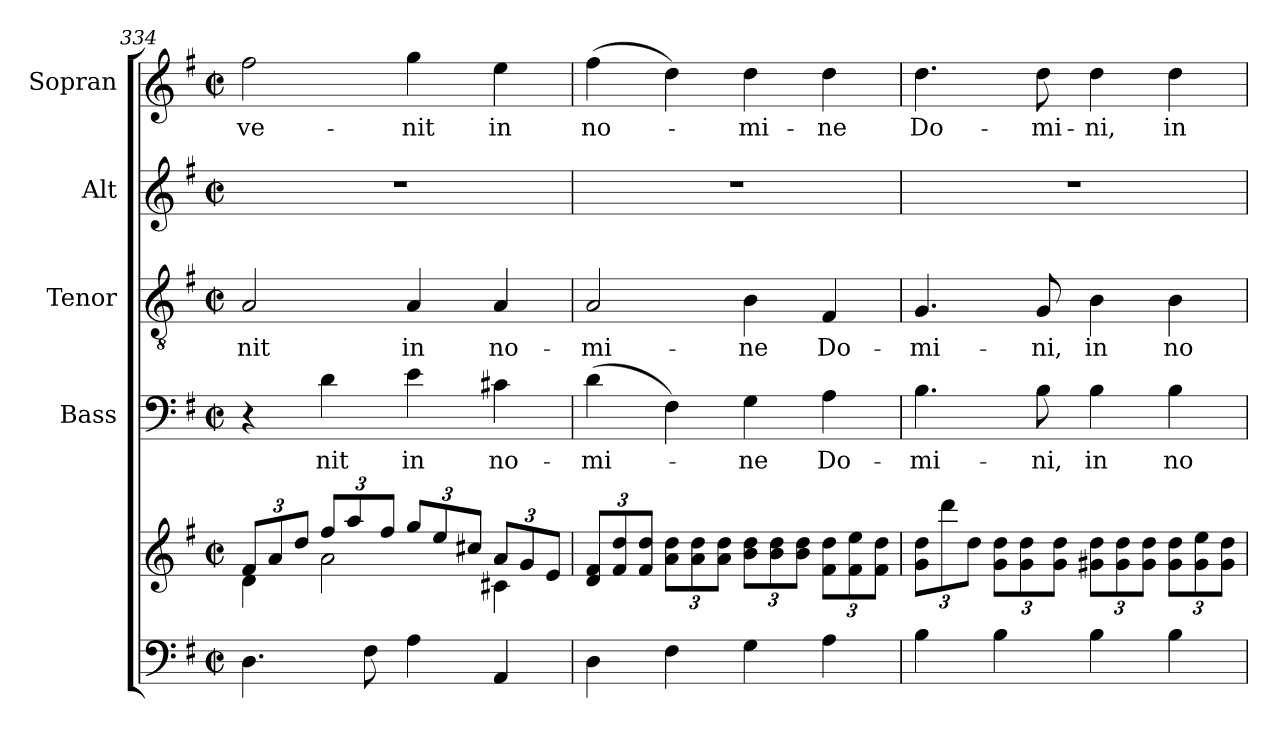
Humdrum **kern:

**kern	**kern	**kern	**text	**kern	**text	**kern	**kern	**text
*part5	*part5	*part4	*part4	*part3	*part3	*part2	*part1	*part1
*staff6	*staff5	*staff4	*staff4	*staff3	*staff3	*staff2	*staff1	*staff1
*	*	*I"Bass	*	*I"Tenor	*	*I"Alt	*I"Sopran	*
*	*	*I'B.	*	*I'T.	*	*I'A.	*I'S.	*
*clefF4	*clefG2	*clefF4	*	*clefGv2	*	*clefG2	*clefG2	*
*k[f#]	*k[f#]	*k[f#]	*	*k[f#]	*	*k[f#]	*k[f#]	*
*G:	*G:	*G:	*	*G:	*	*G:	*G:	*
*M2/2	*M2/2	*M2/2	*	*M2/2	*	*M2/2	*M2/2	*
*met(c|)	*met(c|)	*met(c|)	*	*met(c|)	*	*met(c|)	*met(c|)	*
=334	=334	=334	=334	=334	=334	=334	=334	=334
*	*^	*	*	*	*	*	*	*
!	!	!	!	!	!	!LO:LY:b	!	!	!LO:LY:b
4.D\	12f#/L	4d\	4r	.	2A/	-nit	1r	2ff#\	ve-
.	12a/	.	.	.	.	.	.	.	.
.	12dd/J	.	.	.	.	.	.	.	.
!	!	!	!	!LO:LY:b	!	!	!	!	!
.	12ff#/L	2a\	4d\	-nit	.	.	.	.	.
.	12aa/	.	.	.	.	.	.	.	.
8F#\	.	.	.	.	.	.	.	.	.
.	12ff#/J	.	.	.	.	.	.	.	.
!	!	!	!	!LO:LY:b	!	!LO:LY:b	!	!	!LO:LY:b
4A\	12gg/L	.	4e\	in	4A/	in	.	4gg\	-nit
.	12ee/	.	.	.	.	.	.	.	.
.	12cc#X/J	.	.	.	.	.	.	.	.
!	!	!	!	!LO:LY:b	!	!LO:LY:b	!	!	!LO:LY:b
4AA/	12a/L	4c#X\	4c#X\	no-	4A/	no-	.	4ee\	in
.	12g/	.	.	.	.	.	.	.	.
.	12e/J	.	.	.	.	.	.	.	.
*	*v	*v	*	*	*	*	*	*	*
=335	=335	=335	=335	=335	=335	=335	=335	=335
!	!	!	!LO:LY:b	!	!LO:LY:b	!	!	!LO:LY:b
4D\	12d/ 12f#/L	(>4d\	-mi-	2A/	-mi-	1r	(>4ff#\	no-
.	12f#/ 12dd/	.	.	.	.	.	.	.
.	12f#/ 12dd/J	.	.	.	.	.	.	.
4F#\	12a\ 12dd\L	4F#\)	.	.	.	.	4dd\)	.
.	12a\ 12dd\	.	.	.	.	.	.	.
.	12a\ 12dd\J	.	.	.	.	.	.	.
!	!	!	!LO:LY:b	!	!LO:LY:b	!	!	!LO:LY:b
4G\	12b\ 12dd\L	4G\	-ne	4B\	-ne	.	4dd\	-mi-
.	12b\ 12dd\	.	.	.	.	.	.	.
.	12b\ 12dd\J	.	.	.	.	.	.	.
!	!	!	!LO:LY:b	!	!LO:LY:b	!	!	!LO:LY:b
4A\	12f#\ 12dd\L	4A\	Do-	4F#/	Do-	.	4dd\	-ne
.	12f#\ 12ee\	.	.	.	.	.	.	.
.	12f#\ 12dd\J	.	.	.	.	.	.	.
!!LO:LB:g=z
=336	=336	=336	=336	=336	=336	=336	=336	=336
!	!	!	!LO:LY:b	!	!LO:LY:b	!	!	!LO:LY:b
4B\	12g\ 12dd\L	4.B\	-mi-	4.G/	-mi-	1r	4.dd\	Do-
.	12ddd\	.	.	.	.	.	.	.
.	12dd\J	.	.	.	.	.	.	.
4B\	12g\ 12dd\L	.	.	.	.	.	.	.
.	12g\ 12dd\	.	.	.	.	.	.	.
!	!	!	!LO:LY:b	!	!LO:LY:b	!	!	!LO:LY:b
.	.	8B\	-ni,	8G/	-ni,	.	8dd\	-mi-
.	12g\ 12dd\J	.	.	.	.	.	.	.
!	!	!	!LO:LY:b	!	!LO:LY:b	!	!	!LO:LY:b
4B\	12g#X\ 12dd\L	4B\	in	4B\	in	.	4dd\	-ni,
.	12g#\ 12dd\	.	.	.	.	.	.	.
.	12g#\ 12dd\J	.	.	.	.	.	.	.
!	!	!	!LO:LY:b	!	!LO:LY:b	!	!	!LO:LY:b
4B\	12g#\ 12dd\L	4B\	no-	4B\	no-	.	4dd\	in
.	12g#\ 12ee\	.	.	.	.	.	.	.
.	12g#\ 12dd\J	.	.	.	.	.	.	.
=	=	=	=	=	=	=	=	=
*-	*-	*-	*-	*-	*-	*-	*-	*-
